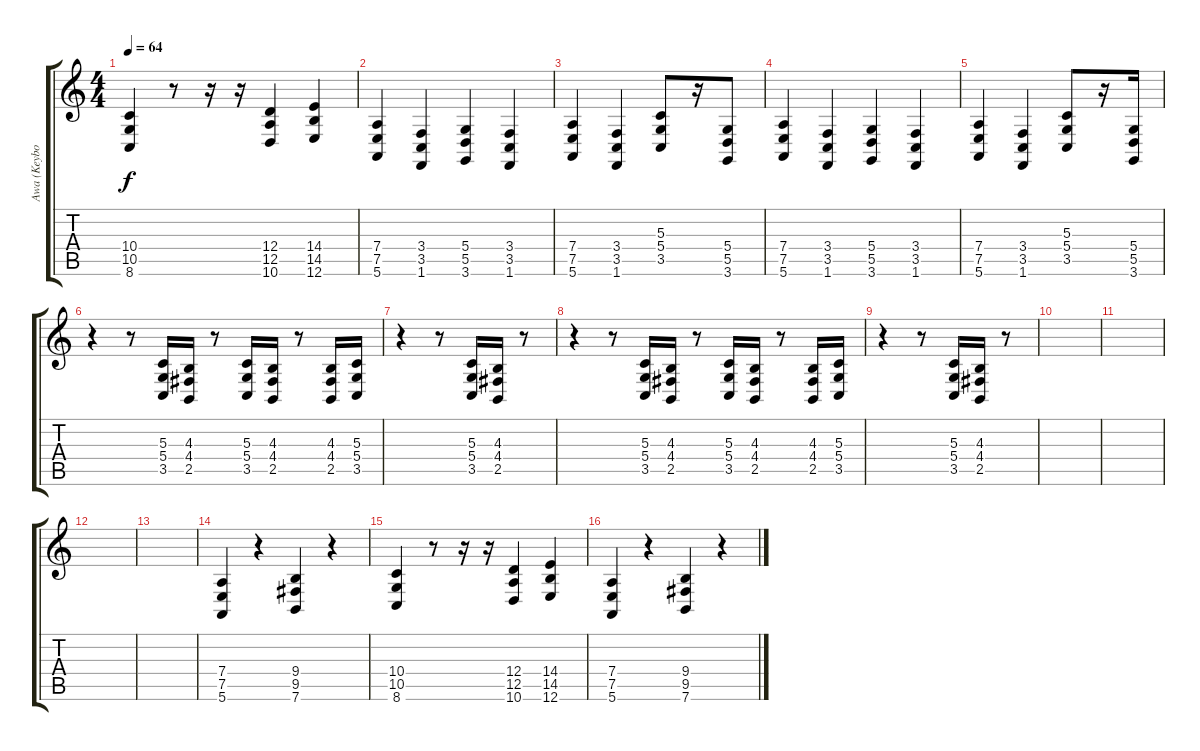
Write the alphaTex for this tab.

\track ("Awa (Keyboard)" "Awa (Keybo") {instrument electricgrandpiano}
\staff {score tabs}
\tuning (E4 B3 G3 D3 A2 E2) {hide}
\ts (4 4)
\tempo 64
\clef g2
\ks c
(10.4 10.5 8.6).4{dy f} r.8 r.16 r.16 (12.4 12.5 10.6).4 (14.4 14.5 12.6).4 |
(7.4 7.5 5.6).4 (3.4 3.5 1.6).4 (5.4 5.5 3.6).4 (3.4 3.5 1.6).4 |
(7.4 7.5 5.6).4 (3.4 3.5 1.6).4 (5.3 5.4 3.5).8 r.16 (5.4 5.5 3.6).8 |
(7.4 7.5 5.6).4 (3.4 3.5 1.6).4 (5.4 5.5 3.6).4 (3.4 3.5 1.6).4 |
(7.4 7.5 5.6).4 (3.4 3.5 1.6).4 (5.3 5.4 3.5).8 r.16 (5.4 5.5 3.6).16 |
r.4 r.8 (5.3 5.4 3.5).16 (4.3 4.4 2.5).16 r.8 (5.3 5.4 3.5).16 (4.3 4.4 2.5).16 r.8 (4.3 4.4 2.5).16 (5.3 5.4 3.5).16 |
r.4 r.8 (5.3 5.4 3.5).16 (4.3 4.4 2.5).16 r.8 |
r.4 r.8 (5.3 5.4 3.5).16 (4.3 4.4 2.5).16 r.8 (5.3 5.4 3.5).16 (4.3 4.4 2.5).16 r.8 (4.3 4.4 2.5).16 (5.3 5.4 3.5).16 |
r.4 r.8 (5.3 5.4 3.5).16 (4.3 4.4 2.5).16 r.8 |
|
|
|
|
(7.4 7.5 5.6).4 r.4 (9.4 9.5 7.6).4 r.4 |
(10.4 10.5 8.6).4 r.8 r.16 r.16 (12.4 12.5 10.6).4 (14.4 14.5 12.6).4 |
(7.4 7.5 5.6).4 r.4 (9.4 9.5 7.6).4 r.4
